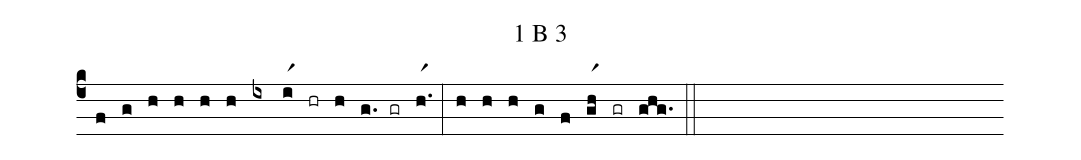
name: 1 B 3;
%%
(c4) (f)(g)(h) (h)(h)(h) (ix)(ir1)(hr)(h)(g.)(gr)(h.r1) (:) (h)(h)(h) (g)(f) (ghr1) (gr) (ghg.) (::)
